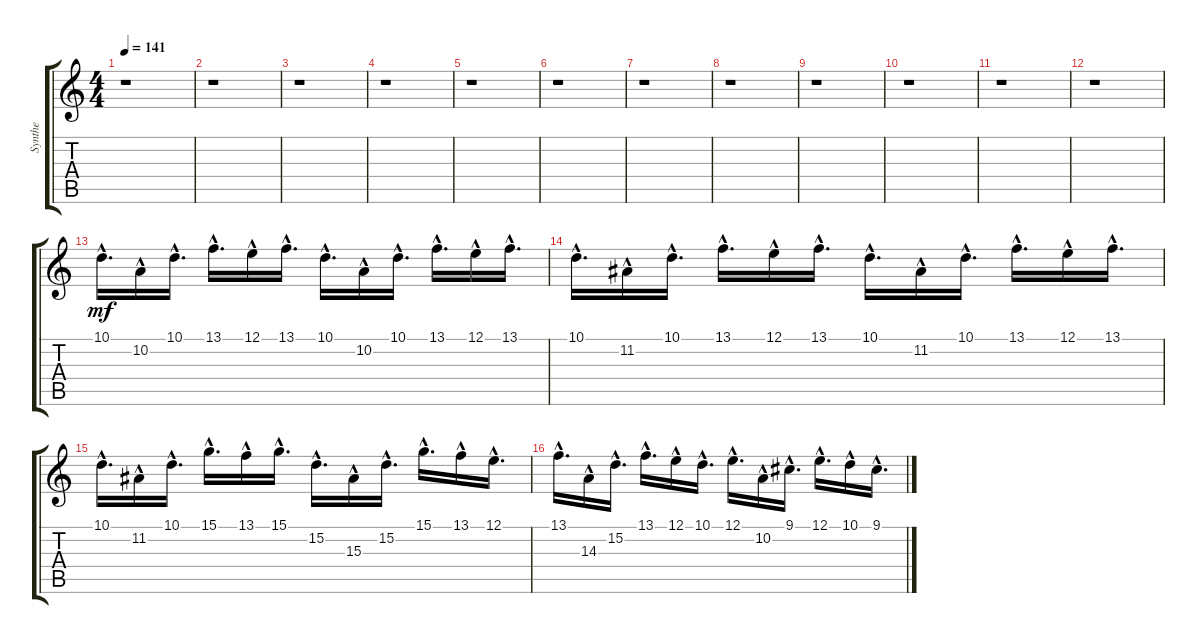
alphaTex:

\track ("Synthe" "Synthe") {instrument lead2sawtooth}
\staff {score tabs}
\tuning (E4 B3 G3 D3 A2 E2) {hide}
\ts (4 4)
\tempo 141
\clef g2
\ks c
r.1{dy f} |
r.1 |
r.1 |
r.1 |
r.1 |
r.1 |
r.1 |
r.1 |
r.1 |
r.1 |
r.1 |
r.1 |
10.1{hac}.16{d dy mf} 10.2{hac}.16 10.1{hac}.16{d} 13.1{hac}.16{d} 12.1{hac}.16 13.1{hac}.16{d} 10.1{hac}.16{d} 10.2{hac}.16 10.1{hac}.16{d} 13.1{hac}.16{d} 12.1{hac}.16 13.1{hac}.16{d} |
10.1{hac}.16{d} 11.2{hac}.16 10.1{hac}.16{d} 13.1{hac}.16{d} 12.1{hac}.16 13.1{hac}.16{d} 10.1{hac}.16{d} 11.2{hac}.16 10.1{hac}.16{d} 13.1{hac}.16{d} 12.1{hac}.16 13.1{hac}.16{d} |
10.1{hac}.16{d} 11.2{hac}.16 10.1{hac}.16{d} 15.1{hac}.16{d} 13.1{hac}.16 15.1{hac}.16{d} 15.2{hac}.16{d} 15.3{hac}.16 15.2{hac}.16{d} 15.1{hac}.16{d} 13.1{hac}.16 12.1{hac}.16{d} |
13.1{hac}.16{d} 14.3{hac}.16 15.2{hac}.16{d} 13.1{hac}.16{d} 12.1{hac}.16 10.1{hac}.16{d} 12.1{hac}.16{d} 10.2{hac}.16 9.1{hac}.16{d} 12.1{hac}.16{d} 10.1{hac}.16 9.1{hac}.16{d}
